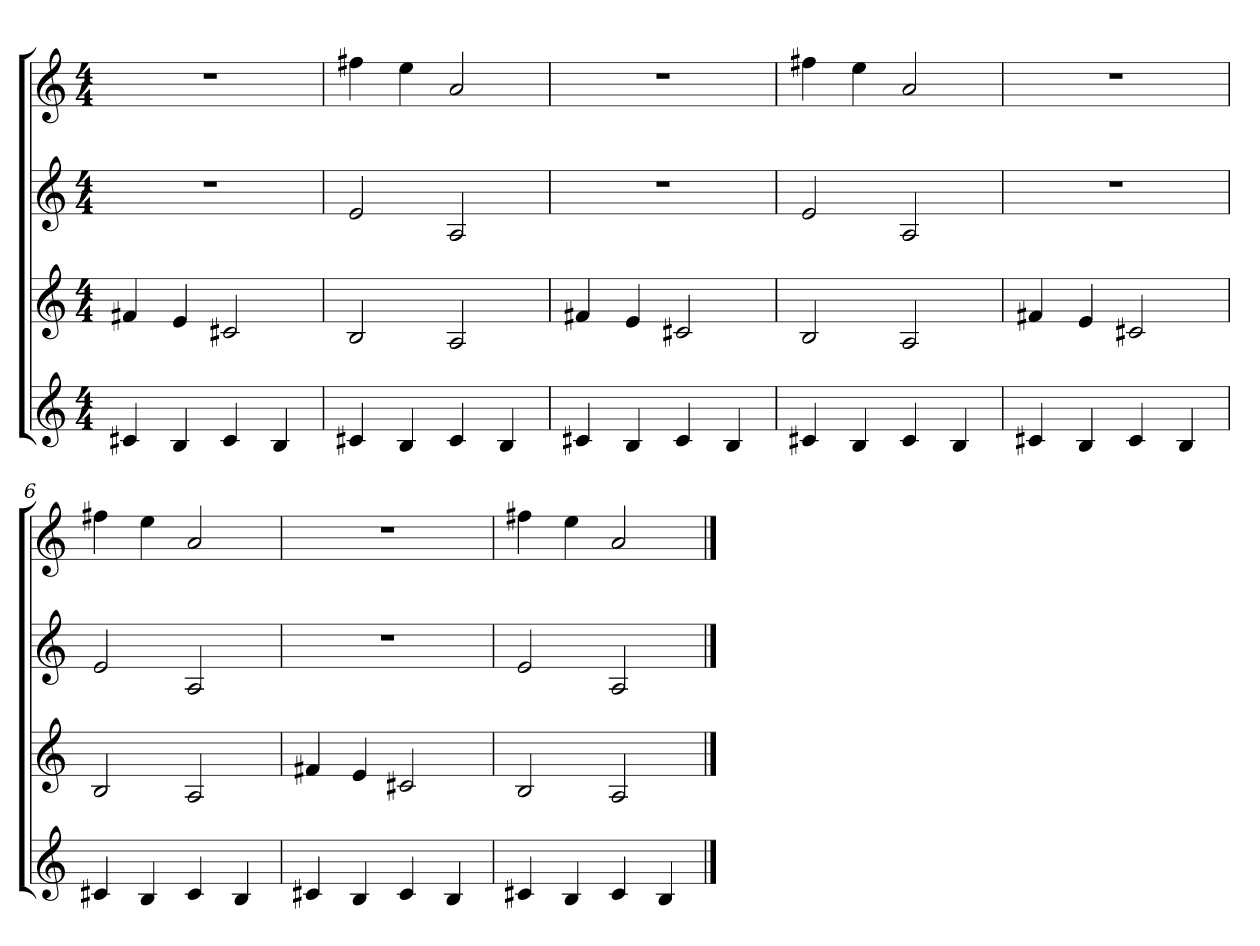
**kern	**kern	**kern	**kern
*part4	*part3	*part2	*part1
*staff4	*staff3	*staff2	*staff1
*M4/4	*M4/4	*M4/4	*M4/4
=1	=1	=1	=1
4c#X	4f#X	1r	1r
4B	4e	.	.
4c#	2c#X	.	.
4B	.	.	.
=2	=2	=2	=2
4c#X	2B	2e	4ff#X
4B	.	.	4ee
4c#	2A	2A	2a
4B	.	.	.
=3	=3	=3	=3
4c#X	4f#X	1r	1r
4B	4e	.	.
4c#	2c#X	.	.
4B	.	.	.
=4	=4	=4	=4
4c#X	2B	2e	4ff#X
4B	.	.	4ee
4c#	2A	2A	2a
4B	.	.	.
=5	=5	=5	=5
4c#X	4f#X	1r	1r
4B	4e	.	.
4c#	2c#X	.	.
4B	.	.	.
=6	=6	=6	=6
4c#X	2B	2e	4ff#X
4B	.	.	4ee
4c#	2A	2A	2a
4B	.	.	.
=7	=7	=7	=7
4c#X	4f#X	1r	1r
4B	4e	.	.
4c#	2c#X	.	.
4B	.	.	.
=8	=8	=8	=8
4c#X	2B	2e	4ff#X
4B	.	.	4ee
4c#	2A	2A	2a
4B	.	.	.
==	==	==	==
*-	*-	*-	*-
